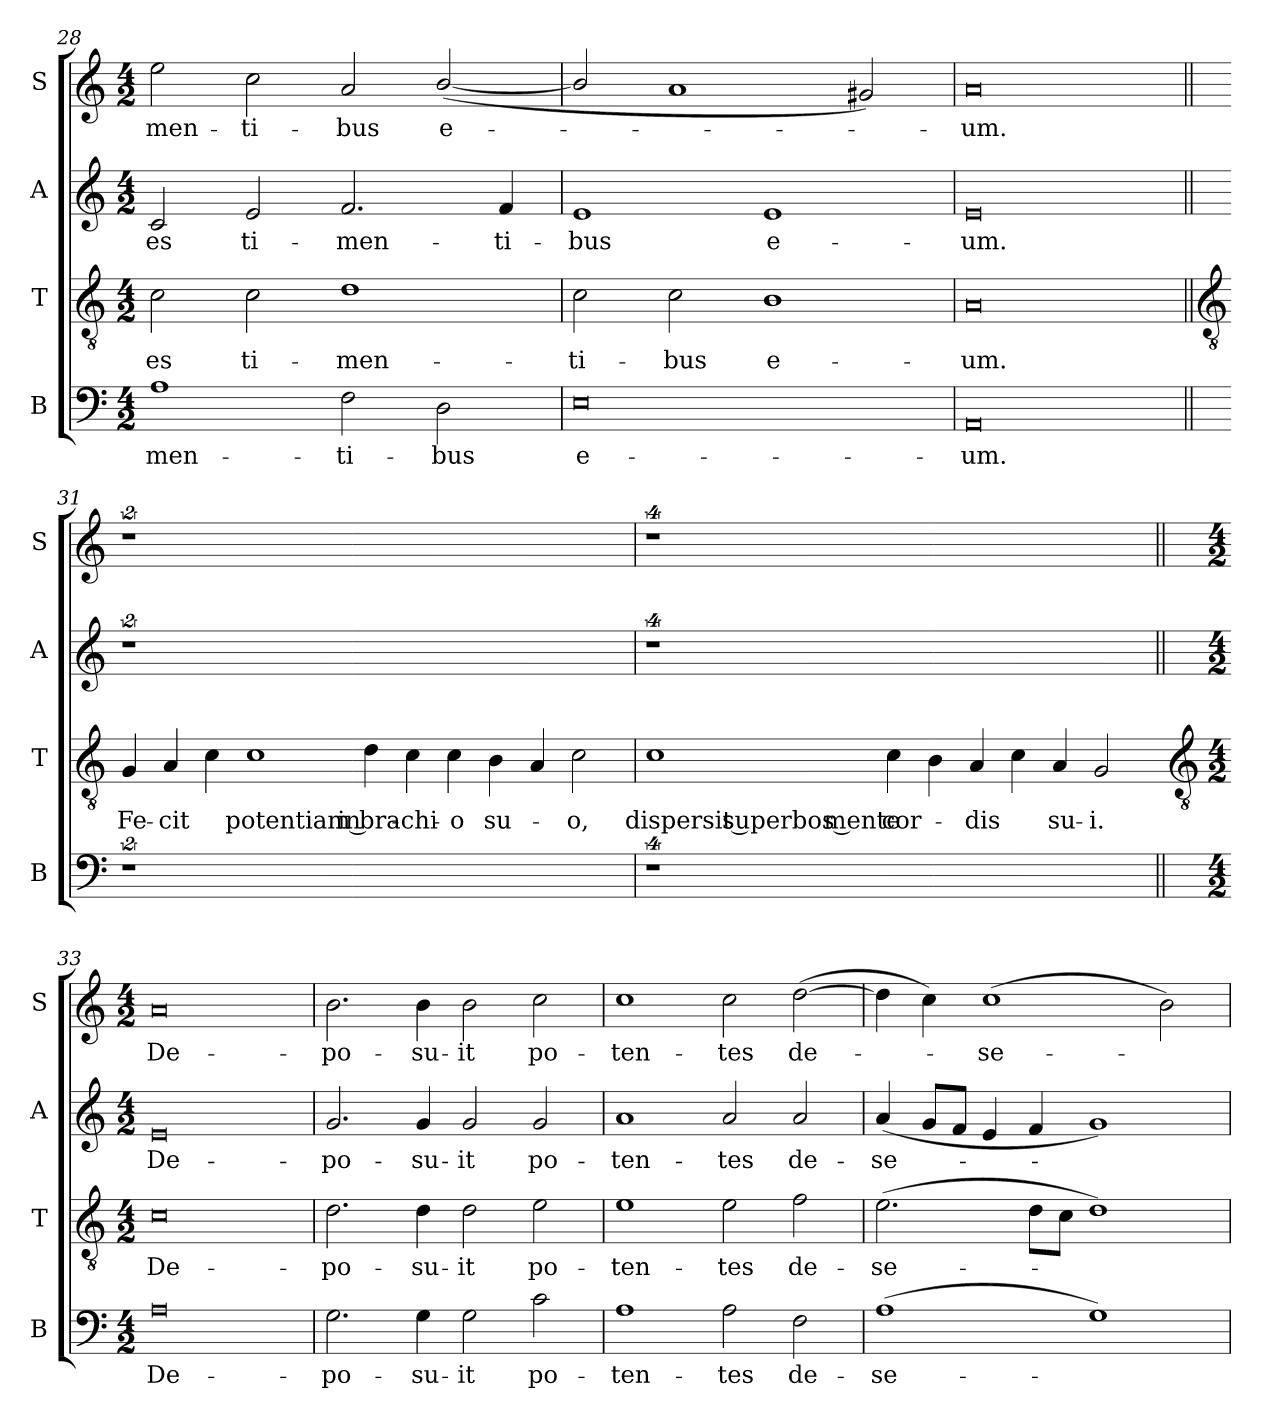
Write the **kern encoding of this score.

**kern	**text	**kern	**text	**kern	**text	**kern	**text
*part4	*part4	*part3	*part3	*part2	*part2	*part1	*part1
*staff4	*staff4	*staff3	*staff3	*staff2	*staff2	*staff1	*staff1
*I"B	*	*I"T	*	*I"A	*	*I"S	*
*I'B	*	*I'T	*	*I'A	*	*I'S	*
*clefF4	*	*clefGv2	*	*clefG2	*	*clefG2	*
*k[]	*	*k[]	*	*k[]	*	*k[]	*
*C:	*	*C:	*	*C:	*	*C:	*
*M4/2	*	*M4/2	*	*M4/2	*	*M4/2	*
=28	=28	=28	=28	=28	=28	=28	=28
!	!LO:LY:b	!	!LO:LY:b	!	!LO:LY:b	!	!LO:LY:b
1A	-men-	2c	-es	2c	-es	2ee	-men-
!	!	!	!LO:LY:b	!	!LO:LY:b	!	!LO:LY:b
.	.	2c	ti-	2e	ti-	2cc	-ti-
!	!LO:LY:b	!	!LO:LY:b	!	!LO:LY:b	!	!LO:LY:b
2F	-ti-	1d	-men-	2.f	-men-	2a	-bus
!	!LO:LY:b	!	!	!	!	!	!LO:LY:b
2D	-bus	.	.	.	.	(<[2b/	e-
!	!	!	!	!	!LO:LY:b	!	!
.	.	.	.	4f	-ti-	.	.
=29	=29	=29	=29	=29	=29	=29	=29
!	!LO:LY:b	!	!LO:LY:b	!	!LO:LY:b	!	!
0E	e-	2c	-ti-	1e	-bus	2b/]	.
!	!	!	!LO:LY:b	!	!	!	!
.	.	2c	-bus	.	.	1a	.
!	!	!	!LO:LY:b	!	!LO:LY:b	!	!
.	.	1B	e-	1e	e-	.	.
.	.	.	.	.	.	2g#X)	.
=30	=30	=30	=30	=30	=30	=30	=30
!	!LO:LY:b	!	!LO:LY:b	!	!LO:LY:b	!	!LO:LY:b
0AA	-um.	0A	-um.	0e	-um.	0a	um.
!!LO:LB:g=z
=31||	=31||	=31||	=31||	=31||	=31||	=31||	=31||
*	*	*clefGv2	*	*	*	*	*
!	!	!	!LO:LY:b	!	!	!	!
2%7r	.	4G	Fe-	2%7r	.	2%7r	.
!	!	!	!LO:LY:b	!	!	!	!
.	.	4A	-cit	.	.	.	.
.	.	4c	.	.	.	.	.
!	!	!	!LO:LY:b	!	!	!	!
.	.	1c	potentiam in	.	.	.	.
!	!	!	!LO:LY:b	!	!	!	!
.	.	4d	bra-	.	.	.	.
!	!	!	!LO:LY:b	!	!	!	!
.	.	4c	-chi-	.	.	.	.
!	!	!	!LO:LY:b	!	!	!	!
.	.	4c	-o	.	.	.	.
!	!	!	!LO:LY:b	!	!	!	!
.	.	4B	su-	.	.	.	.
.	.	4A	.	.	.	.	.
!	!	!	!LO:LY:b	!	!	!	!
.	.	2c	o,	.	.	.	.
=32	=32	=32	=32	=32	=32	=32	=32
!	!	!	!LO:LY:b	!	!	!	!
4%11r	.	1c	dispersit superbos mente	4%11r	.	4%11r	.
!	!	!	!LO:LY:b	!	!	!	!
.	.	4c	cor-	.	.	.	.
.	.	4B	.	.	.	.	.
!	!	!	!LO:LY:b	!	!	!	!
.	.	4A	dis	.	.	.	.
.	.	4c	.	.	.	.	.
!	!	!	!LO:LY:b	!	!	!	!
.	.	4A	su-	.	.	.	.
!	!	!	!LO:LY:b	!	!	!	!
.	.	2G	-i.	.	.	.	.
!!LO:LB:g=z
=33||	=33||	=33-	=33||	=33||	=33||	=33||	=33||
*	*	*clefGv2	*	*	*	*	*
*k[]	*	*	*	*k[]	*	*k[]	*
*C:	*	*	*	*C:	*	*C:	*
*M4/2	*	*M4/2	*	*M4/2	*	*M4/2	*
!	!LO:LY:b	!	!LO:LY:b	!	!LO:LY:b	!	!LO:LY:b
0A	De-	0c	De-	0e	De-	0a	De-
=34	=34	=34	=34	=34	=34	=34	=34
!	!LO:LY:b	!	!LO:LY:b	!	!LO:LY:b	!	!LO:LY:b
2.G	-po-	2.d	-po-	2.g	-po-	2.b	-po-
!	!LO:LY:b	!	!LO:LY:b	!	!LO:LY:b	!	!LO:LY:b
4G	-su-	4d	-su-	4g	-su-	4b	-su-
!	!LO:LY:b	!	!LO:LY:b	!	!LO:LY:b	!	!LO:LY:b
2G	-it	2d	-it	2g	-it	2b	-it
!	!LO:LY:b	!	!LO:LY:b	!	!LO:LY:b	!	!LO:LY:b
2c	po-	2e	po-	2g	po-	2cc	po-
=35	=35	=35	=35	=35	=35	=35	=35
!	!LO:LY:b	!	!LO:LY:b	!	!LO:LY:b	!	!LO:LY:b
1A	-ten-	1e	-ten-	1a	-ten-	1cc	-ten-
!	!LO:LY:b	!	!LO:LY:b	!	!LO:LY:b	!	!LO:LY:b
2A	-tes	2e	-tes	2a	-tes	2cc	-tes
!	!LO:LY:b	!	!LO:LY:b	!	!LO:LY:b	!	!LO:LY:b
2F	de-	2f	de-	2a	de-	(>[2dd	de-
=36	=36	=36	=36	=36	=36	=36	=36
!	!LO:LY:b	!	!LO:LY:b	!	!LO:LY:b	!	!
(>1A	-se-	(>2.e	-se-	(<4a	-se-	4dd]	.
.	.	.	.	8gL	.	4cc)	.
.	.	.	.	8fJ	.	.	.
!	!	!	!	!	!	!	!LO:LY:b
.	.	.	.	4e	.	(>1cc	se-
.	.	8dL	.	4f	.	.	.
.	.	8cJ	.	.	.	.	.
1G)	.	1d)	.	1g)	.	.	.
.	.	.	.	.	.	2b)	.
=	=	=	=	=	=	=	=
*-	*-	*-	*-	*-	*-	*-	*-
